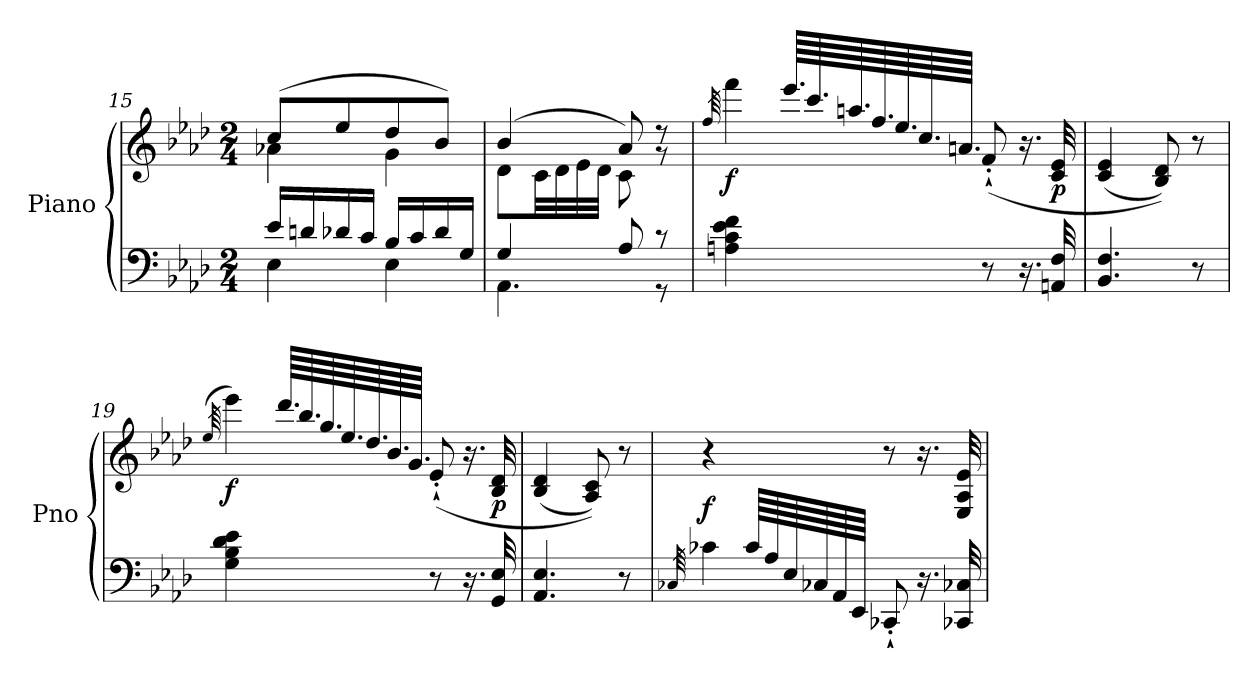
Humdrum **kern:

**kern	**kern	**dynam
*part1	*part1	*part1
*staff2	*staff1	*staff1/2
*I"Piano	*	*
*I'Pno	*	*
*clefF4	*clefG2	*
*k[b-e-a-d-]	*k[b-e-a-d-]	*
*A-:	*A-:	*
*M2/4	*M2/4	*
=15	=15	=15
*^	*^	*
16e-/LL	4E-\	(8cc/L	4a-X\	.
16dn/	.	.	.	.
16d-X/	.	8ee-/	.	.
16c/JJ	.	.	.	.
16B-/LL	4E-\	8dd-/	4g\	.
16c/	.	.	.	.
16d-/	.	8b-/J)	.	.
16G/JJ	.	.	.	.
!!LO:LB:g=z	!!
=16	=16	=16	=16	=16
4G/	4.AA-\	(4b-/	8d-\L	.
.	.	.	32c\LL	.
.	.	.	32d-\	.
.	.	.	32e-\	.
.	.	.	32d-\JJJ	.
8A-/	.	8a-/)	8c\	.
8r	8r	8r	8r	.
*v	*v	*	*	*
=17	=17	=17	=17
.	64qff/	.	.
!	!	!	!LO:DY:b
4An\ 4c\ 4e-\ 4f\	4fff\	[8fffyy	f
*	*	*Xtuplet	*
.	.	96.fffyy]	.
.	.	(96.eee-/LLL	.
.	.	96.ccc/	.
.	.	96.aan/	.
.	.	96.ff/	.
.	.	96.ee-/	.
.	.	96.cc/	.
.	.	96.an/JJJ	.
8r	(8f`'/	4ryy	.
16.r	16.r	.	.
!	!	!	!LO:DY:b
32AAn/ 32F/	32c/ 32e-/	.	p
*	*v	*v	*
=18	=18	=18
4.BB-/ 4.F/	(4c/ 4e-/	.
.	8B-/ 8d-/))	.
8r	8r	.
=19	=19	=19
.	(64qee-/	.
*	*^	*
!	!	!	!LO:DY:b
4G\ 4B-\ 4d-\ 4e-\	4eee-\)	[8eee-yy	f
.	.	96.eee-yy]	.
.	.	(96.ddd-/LLL	.
.	.	96.bb-/	.
.	.	96.gg/	.
.	.	96.ee-/	.
.	.	96.dd-/	.
.	.	96.b-/	.
.	.	96.g/JJJ	.
8r	(8e-`'/	4ryy	.
16.r	16.r	.	.
!	!	!	!LO:DY:b
32GG/ 32E-/	32B-/ 32d-/	.	p
*	*v	*v	*
=20	=20	=20
4.AA-/ 4.E-/	(4B-/ 4d-/	.
.	8A-/ 8c/))	.
8r	8r	.
!!LO:PB:g=z
=21	=21	=21
64qC-X/	.	.
*^	*	*
!	!	!	!LO:DY:a=2
4c-X\	8.ryy	4r	f
*	*Xtuplet	*	*
.	96c-/LLL	.	.
.	96A-/	.	.
.	96E-/	.	.
.	96C-/	.	.
.	96AA-/	.	.
.	96EE-/JJJ	.	.
8CC-X`'/	4ryy	8r	.
16.r	.	16.r	.
32CC-X/ 32C-X/	.	32E-/ 32A-/ 32e-/	.
*v	*v	*	*
=	=	=
*-	*-	*-
